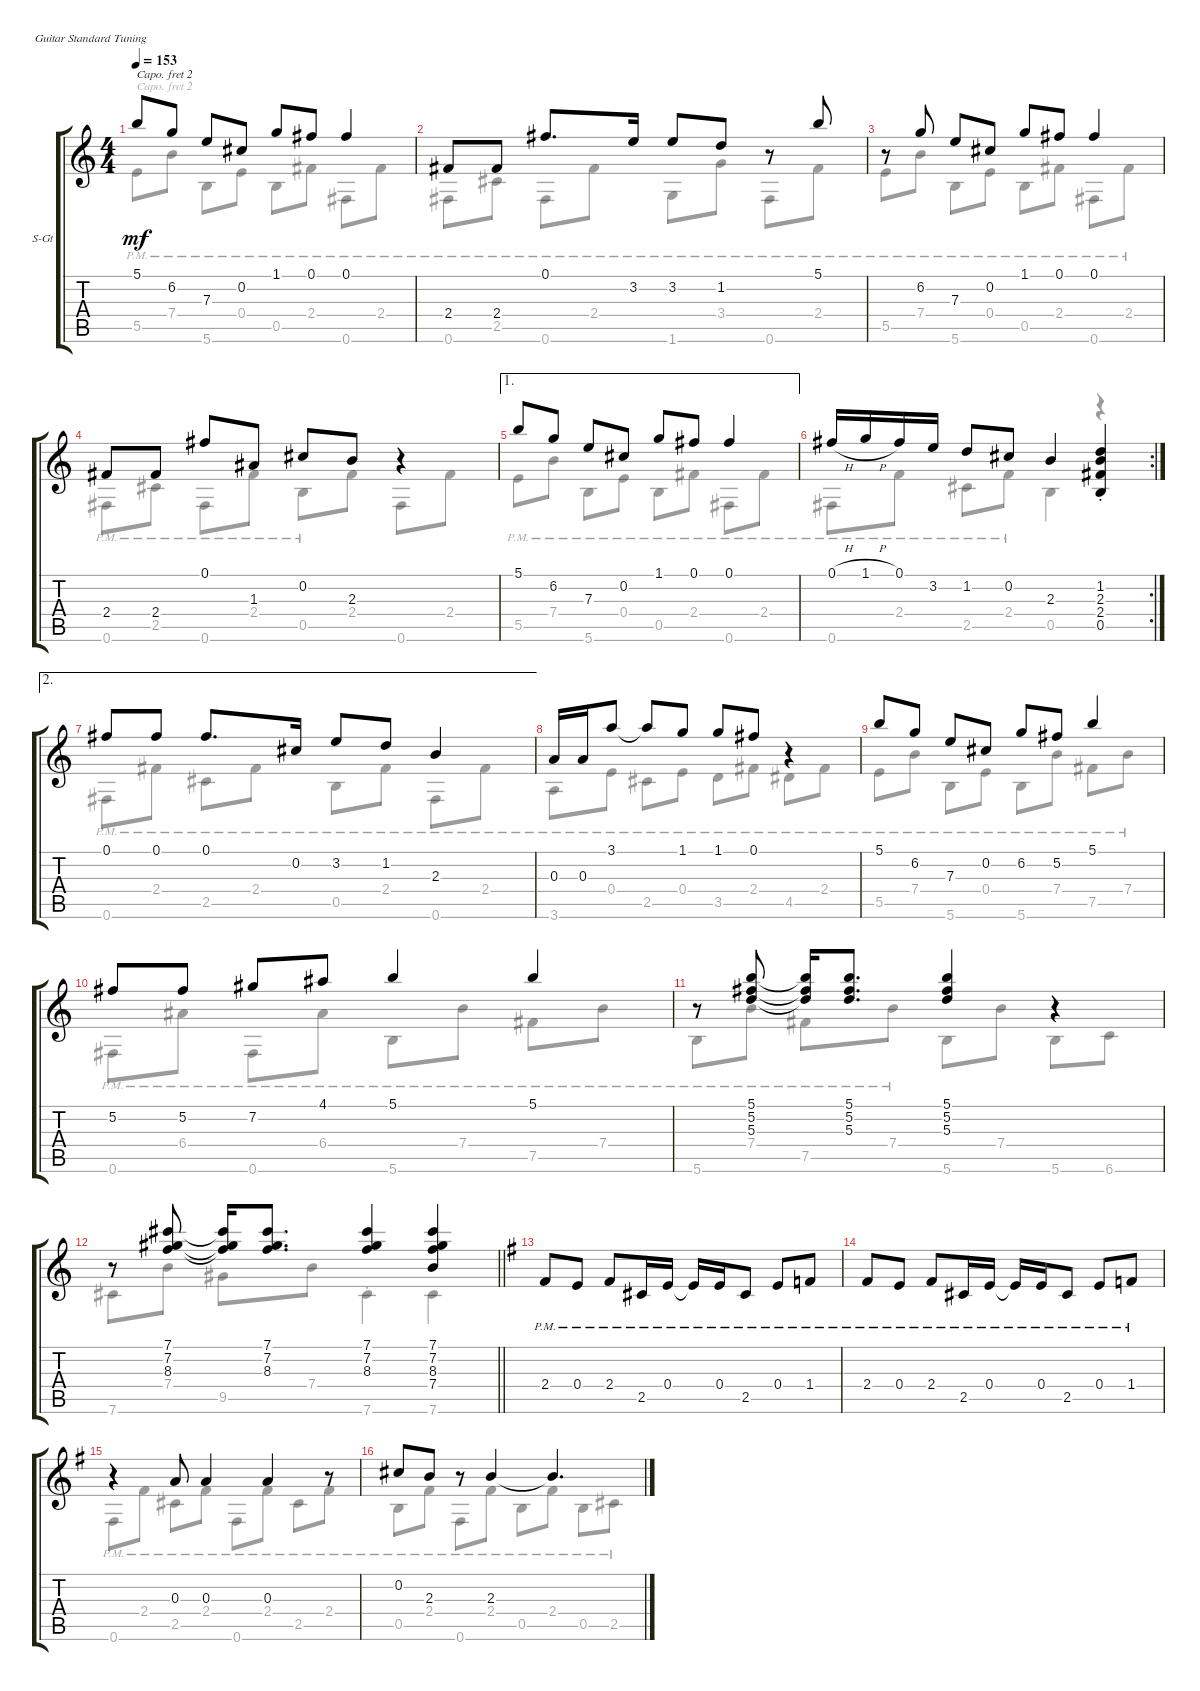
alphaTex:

\defaultSystemsLayout 4
\bracketExtendMode groupsimilarinstruments
\firstSystemTrackNameOrientation horizontal
\otherSystemsTrackNameOrientation horizontal
\track ("Steel Guitar" "S-Gt") {instrument acousticguitarsteel}
\staff {score tabs}
\capo 2
\tuning (E4 B3 G3 D3 A2 E2)
\voice
\ts (4 4)
\tempo 153
\clef g2
\ks c
5.1{t}.8{dy mf} 6.2.8 7.3.8 0.2.8 1.1.8 0.1.8 0.1.4 |
2.4.8 2.4.8 0.1.8{d} 3.2.16 3.2.8 1.2.8 r.8 5.1.8 |
r.8 6.2.8 7.3.8 0.2.8 1.1.8 0.1.8 0.1.4 |
2.4.8 2.4.8 0.1.8 1.3.8 0.2.8 2.3.8 r.4 |
\ae 1
5.1.8 6.2.8 7.3.8 0.2.8 1.1.8 0.1.8 0.1.4 |
\rc 2
0.1{h}.16 1.1{h}.16 0.1.16 3.2.16 1.2.8 0.2.8 2.3.4 (1.2{st} 2.3{st} 2.4{st} 0.5{st}).4 |
\ae 2
0.1.8 0.1.8 0.1.8{d} 0.2.16 3.2.8 1.2.8 2.3.4 |
0.3.16 0.3.16 3.1.8 3.1{t}.8 1.1.8 1.1.8 0.1.8 r.4 |
5.1.8 6.2.8 7.3.8 0.2.8 6.2.8 5.2.8 5.1.4 |
5.2.8 5.2.8 7.2.8 4.1.8 5.1.4 5.1.4 |
r.8 (5.1 5.2 5.3).8 (5.1{t} 5.2{t} 5.3{t}).16 (5.1 5.2 5.3).8{d} (5.1 5.2 5.3).4 r.4 |
\barLineRight lightlight
r.8 (7.1 7.2 8.3).8 (7.1{t} 7.2{t} 8.3{t}).16 (7.1 7.2 8.3).8{d} (7.1 7.2 8.3).4 (8.3 7.2 7.1 7.4).4 |
\ks eminor
2.4{pm}.8 0.4{pm}.8 2.4{pm}.8 2.5{pm}.16 0.4{pm}.16 0.4{pm t}.16 0.4{pm}.16 2.5{pm}.8 0.4{pm}.8 1.4{pm}.8 |
2.4{pm}.8 0.4{pm}.8 2.4{pm}.8 2.5{pm}.16 0.4{pm}.16 0.4{pm t}.16 0.4{pm}.16 2.5{pm}.8 0.4{pm}.8 1.4{pm}.8 |
r.4 0.3.8 0.3.4 0.3.4 r.8 |
0.2.8 2.3.8 r.8 2.3.4 2.3{t}.4{d}
\voice
\clef g2
\ottava regular
\simile none
\ks c
5.5{pm}.8{dy mf} 7.4{pm}.8 5.6{pm}.8 0.4{pm}.8 0.5{pm}.8 2.4{pm}.8 0.6{pm}.8 2.4{pm}.8 |
0.6{pm}.8 2.5{pm}.8 0.6{pm}.8 2.4{pm}.8 1.6{pm}.8 3.4{pm}.8 0.6{pm}.8 2.4{pm}.8 |
5.5{pm}.8 7.4{pm}.8 5.6{pm}.8 0.4{pm}.8 0.5{pm}.8 2.4{pm}.8 0.6{pm}.8 2.4{pm}.8 |
0.6{pm}.8 2.5{pm}.8 0.6{pm}.8 2.4{pm}.8 0.5{pm}.8 2.4.8 0.6.8 2.4.8 |
5.5{pm}.8 7.4{pm}.8 5.6{pm}.8 0.4{pm}.8 0.5{pm}.8 2.4{pm}.8 0.6{pm}.8 2.4{pm}.8 |
0.6{pm}.8 2.4{pm}.8 2.5{pm}.8 2.4{pm}.8 0.5.4 r.4 |
0.6{pm}.8 2.4{pm}.8 2.5{pm}.8 2.4{pm}.8 0.5{pm}.8 2.4{pm}.8 0.6{pm}.8 2.4{pm}.8 |
3.6{pm}.8 0.4{pm}.8 2.5{pm}.8 0.4{pm}.8 3.5{pm}.8 2.4{pm}.8 4.5{pm}.8 2.4{pm}.8 |
5.5{pm}.8 7.4{pm}.8 5.6{pm}.8 0.4{pm}.8 5.6{pm}.8 7.4{pm}.8 7.5{pm}.8 7.4{pm}.8 |
0.6{pm}.8 6.4{pm}.8 0.6{pm}.8 6.4{pm}.8 5.6{pm}.8 7.4{pm}.8 7.5{pm}.8 7.4{pm}.8 |
5.6{pm}.8 7.4{pm}.8 7.5{pm}.8 7.4{pm}.8 5.6.8 7.4.8 5.6.8 6.6.8 |
\barLineRight lightlight
7.6.8 7.4.8 9.5.8 7.4.8 7.6{st}.4 7.6.4 |
\ks eminor
|
|
0.6{pm}.8 2.4{pm}.8 2.5{pm}.8 2.4{pm}.8 0.6{pm}.8 2.4{pm}.8 2.5{pm}.8 2.4{pm}.8 |
0.5{pm}.8 2.4{pm}.8 0.6{pm}.8 2.4{pm}.8 0.5{pm}.8 2.4{pm}.8 0.5{pm}.8 2.5{pm}.8
